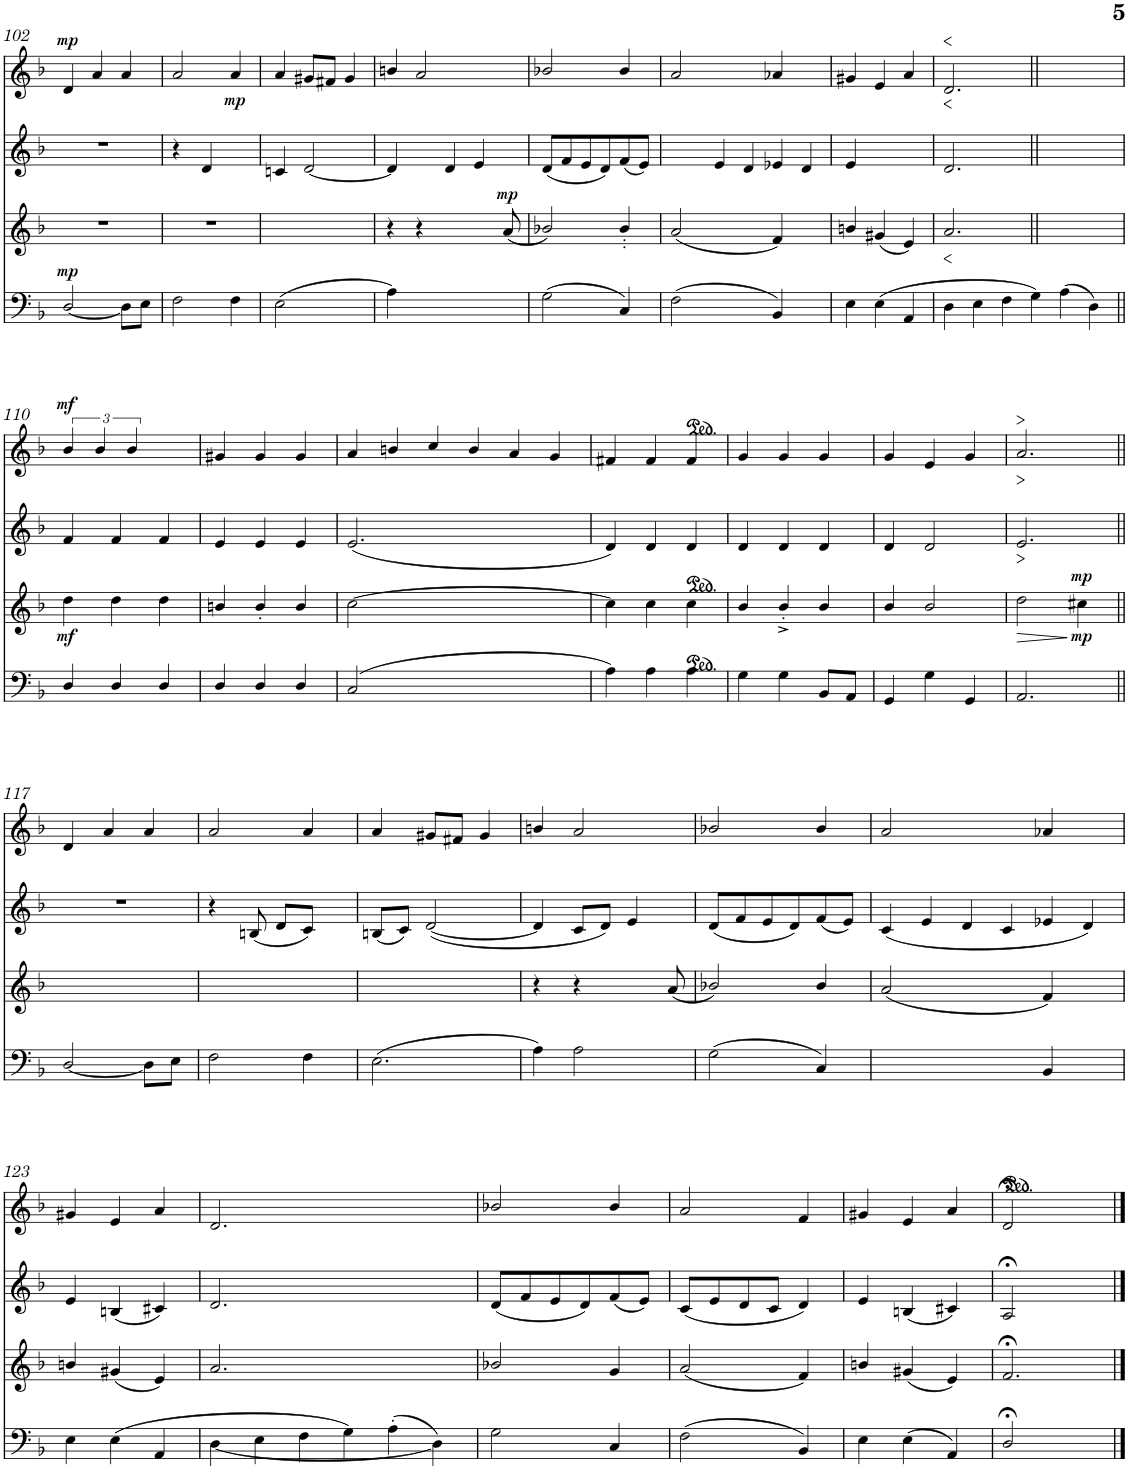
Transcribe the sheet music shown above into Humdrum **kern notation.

**kern	**dynam	**kern	**dynam	**kern	**kern	**dynam
*part4	*part4	*part3	*part3	*part2	*part1	*part1
*staff4	*staff4	*staff3	*staff3	*staff2	*staff1	*staff1
*I"Voice	*	*I"Voice	*	*I"Voice	*I"Voice	*
*I'V	*	*I'V	*	*I'V	*I'V	*
!!LO:PB:g=z
*clefF4	*	*clefG2	*	*clefG2	*clefG2	*
*k[b-]	*	*k[b-]	*	*k[b-]	*k[b-]	*
*M3/4	*	*M3/4	*	*M3/4	*M3/4	*
=102	=102	=102	=102	=102	=102	=102
!	!LO:DY:a	!	!	!	!	!LO:HP:b
!	!	!	!	!	!	!LO:DY:n=1:a
[<2D/	mp	2.r	.	2.r	4d/	> mp
.	.	.	.	.	4a/	.
8D\L]	.	.	.	.	4a/	.
8E\J	.	.	.	.	.	.
=103	=103	=103	=103	=103	=103	=103
2F\	.	2.r	.	4r	2a/	.
.	.	.	.	4d/	.	.
!	!	!	!	!	!	!LO:DY:b
4F\	.	.	.	4ryy	4a/	mp
=104	=104	=104	=104	=104	=104	=104
(>2E\	.	2.ryy	.	4cn/	4a/	.
.	.	.	.	[<2d/	8g#X/L	.
.	.	.	.	.	8f#X/J	.
4ryy	.	.	.	.	4g#/	.
=105	=105	=105	=105	=105	=105	=105
4A\)	.	4r	.	4d/]	4bn/	.
2ryy	.	4r	.	4ryy	2a/	.
.	.	4ryy	.	4d/	.	.
4.ryy	.	4ryy	.	4e/	4.ryy	.
!	!	!	!LO:DY:a	!	!	!
.	.	(<8a/	mp	8ryy	.	.
=106	=106	=106	=106	=106	=106	=106
(>2G\	.	2b-X/)	.	(<8d/L	2b-X/	.
.	.	.	.	8f/	.	.
.	.	.	.	8e/	.	.
.	.	.	.	8d/)	.	.
4.ryy	.	4ryy	.	(<8f/	4b-/	.
.	.	.	.	8e/J)	.	.
.	.	4b-''/	.	4.ryy	4.ryy	.
4C/)	.	.	.	.	.	.
.	.	8ryy	.	.	.	.
=107	=107	=107	=107	=107	=107	=107
(>2F\	.	(<2a/	.	2ryy	2a/	.
4ryy	.	4ryy	.	4e/	4ryy	.
4ryy	.	4ryy	.	4d/	4ryy	.
4BB-/)	.	4f/)	.	4e-X/	4a-X/	.
4ryy	.	4ryy	.	4d/	4ryy	.
=108	=108	=108	=108	=108	=108	=108
4E\	.	4bn/	.	4e/	4g#X/	.
4ryy	.	4ryy	.	2ryy	4ryy	.
(>4E\	.	(<4g#X/	.	.	4e/	.
4AA/	.	4e/)	.	4ryy	4a/	.
.	.	.	.	.	.	]
=109	=109	=109	=109	=109	=109	=109
!	!	!	!LO:HP:b	!	!	!LO:HP:b
4D\	.	2.a/	<	2.d/	2.d/	<
4E\	.	.	.	.	.	.
4F\	.	.	.	.	.	.
!	!	!	!	!	!	!LO:HP:b
4G\)	.	2.ryy	.	2.ryy	2.ryy	<
(>4A\	.	.	.	.	.	.
4D\)	.	.	.	.	.	.
!!LO:LB:g=z
=110	=110	=110	=110	=110	=110	=110
!	!	!	!LO:DY:b	!	!	!LO:DY:a
4D/	.	4dd\	mf	4f/	6b-/	mf
.	.	.	.	.	6b-/	.
4D/	.	4dd\	.	4f/	.	.
.	.	.	.	.	6b-/	.
4D/	.	4dd\	.	4f/	4ryy	.
=111	=111	=111	=111	=111	=111	=111
4D/	.	4bn/	.	4e/	4g#X/	.
4D/	.	4b'/	.	4e/	4g#/	.
4D/	.	4b/	.	4e/	4g#/	.
=112	=112	=112	=112	=112	=112	=112
(>2C/	.	[>2cc\	.	(<2.e/	4a/	.
.	.	.	.	.	4bn/	.
4ryy	.	4ryy	.	.	4cc/	.
2.ryy	.	2.ryy	.	2.ryy	4b/	.
.	.	.	.	.	4a/	.
.	.	.	.	.	4g/	.
=113	=113	=113	=113	=113	=113	=113
4A\)	.	4cc\]	.	4d/)	4f#X/	.
2.ryy	.	2.ryy	.	4d/	4f#/	.
.	.	.	.	4d/	4f#/	.
.	.	.	.	2.ryy	2.ryy	.
4A\	.	4cc\	.	.	.	.
4A\	.	4cc\	.	.	.	.
=114	=114	=114	=114	=114	=114	=114
4G\	.	4b-/	.	4d/	4g/	.
4G\	.	4b-'^/	.	4d/	4g/	.
8BB-/L	.	4b-/	.	4d/	4g/	.
8AA/J	.	.	.	.	.	.
=115	=115	=115	=115	=115	=115	=115
4GG/	.	4b-/	.	4d/	4g/	.
4G\	.	2b-/	.	2d/	4e/	.
4GG/	.	.	.	.	4g/	.
.	.	.	.	.	.	[ [
=116	=116	=116	=116	=116	=116	=116
2.AA/	.	2dd\	.	2.e/	2.a/	.
!	!	!	!LO:DY:n=1:a	!	!	!
!	!	!	!LO:DY:n=2:b	!	!	!
.	.	4cc#X\	[ mp mp	.	.	.
!!LO:LB:g=z
=117||	=117||	=117||	=117||	=117||	=117||	=117||
[<2D/	.	2.ryy	.	2.r	4d/	.
.	.	.	.	.	4a/	.
8D\L]	.	.	.	.	4a/	.
8E\J	.	.	.	.	.	.
=118	=118	=118	=118	=118	=118	=118
2F\	.	2.ryy	.	4r	2a/	.
.	.	.	.	(<8Bn/	.	.
.	.	.	.	8d/L	.	.
4F\	.	.	.	8c/J)	4a/	.
.	.	.	.	8ryy	.	.
=119	=119	=119	=119	=119	=119	=119
(>2.E\	.	2.ryy	.	(<8Bn/L	4a/	.
.	.	.	.	8c/J)	.	.
.	.	.	.	(<[<2d/	8g#X/L	.
.	.	.	.	.	8f#X/J	.
.	.	.	.	.	4g#/	.
=120	=120	=120	=120	=120	=120	=120
4A\)	.	4r	.	4d/]	4bn/	.
2A\	.	4r	.	8c/L	2a/	.
.	.	.	.	8d/J)	.	.
.	.	4ryy	.	4e/	.	.
8ryy	.	(<8a/	.	8ryy	8ryy	.
=121	=121	=121	=121	=121	=121	=121
(>2G\	.	2b-X/)	.	(<8d/L	2b-X/	.
.	.	.	.	8f/	.	.
.	.	.	.	8e/	.	.
.	.	.	.	8d/)	.	.
4C/)	.	4b-/	.	(<8f/	4b-/	.
.	.	.	.	8e/J)	.	.
=122	=122	=122	=122	=122	=122	=122
2.ryy	.	(<2a/	.	(<4c/	2a/	.
.	.	.	.	4e/	.	.
.	.	4ryy	.	4d/	4ryy	.
4ryy	.	4ryy	.	4c/	4ryy	.
4BB-/	.	4f/)	.	4e-X/	4a-X/	.
4ryy	.	4ryy	.	4d/)	4ryy	.
!!LO:LB:g=z
=123	=123	=123	=123	=123	=123	=123
4E\	.	4bn/	.	4e/	4g#X/	.
4ryy	.	4ryy	.	(<4Bn/	4ryy	.
(>4E\	.	(<4g#X/	.	4c#X/)	4e/	.
4AA/	.	4e/)	.	4ryy	4a/	.
=124	=124	=124	=124	=124	=124	=124
[<4D\	.	2.a/	.	2.d/	2.d/	.
4E\	.	.	.	.	.	.
4F\	.	.	.	.	.	.
4G\)	.	2.ryy	.	2.ryy	2.ryy	.
(>4A'\	.	.	.	.	.	.
4D\])	.	.	.	.	.	.
=125	=125	=125	=125	=125	=125	=125
2G\	.	2b-X/	.	(<8d/L	2b-X/	.
.	.	.	.	8f/	.	.
.	.	.	.	8e/	.	.
.	.	.	.	8d/)	.	.
4C/	.	4g/	.	(<8f/	4b-/	.
.	.	.	.	8e/J)	.	.
=126	=126	=126	=126	=126	=126	=126
(>2F\	.	(<2a/	.	(<8c/L	2a/	.
.	.	.	.	8e/	.	.
.	.	.	.	8d/	.	.
.	.	.	.	8c/J	.	.
4BB-/)	.	4f/)	.	4d/)	4f/	.
=127	=127	=127	=127	=127	=127	=127
4E\	.	4bn/	.	4e/	4g#X/	.
(>4E\	.	(<4g#X/	.	(<4Bn/	4e/	.
4AA/)	.	4e/)	.	4c#X/)	4a/	.
=128	=128	=128	=128	=128	=128	=128
2D;</	.	2.f;</	.	2A;</	2d;</	.
4ryy	.	.	.	4ryy	4ryy	.
==	==	==	==	==	==	==
*-	*-	*-	*-	*-	*-	*-
